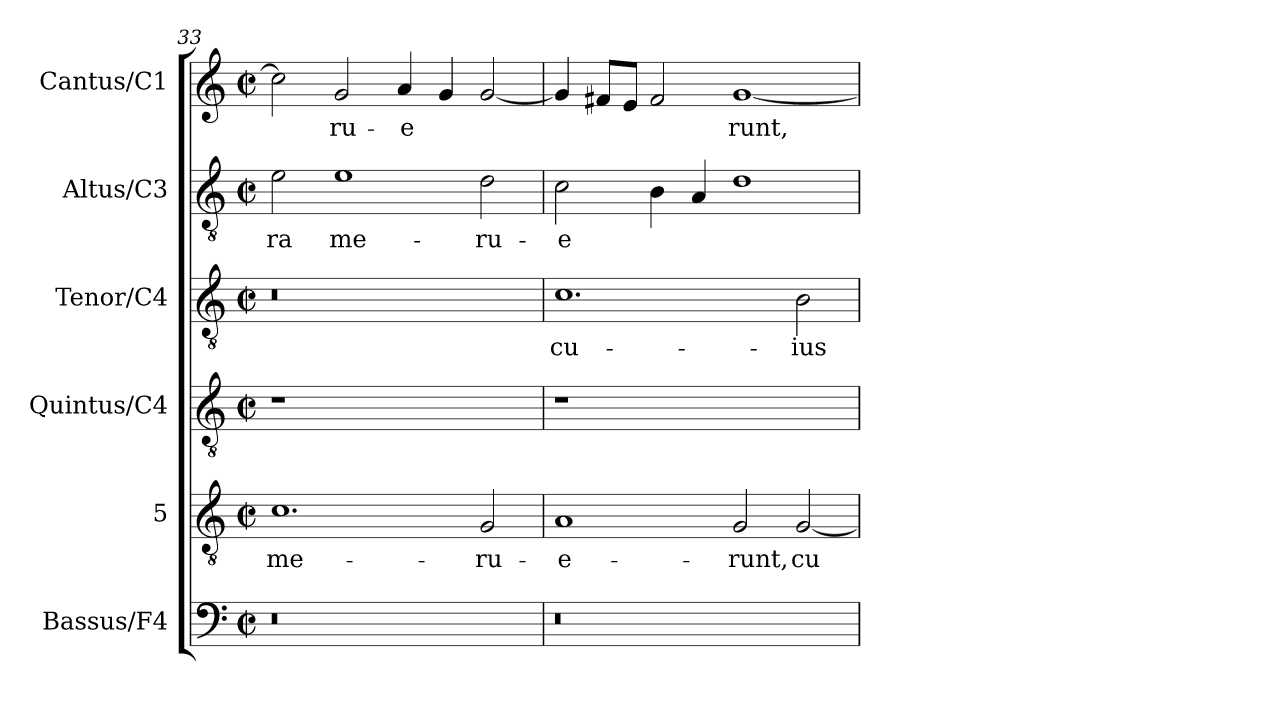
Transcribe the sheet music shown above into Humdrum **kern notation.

**kern	**kern	**text	**kern	**kern	**text	**kern	**text	**kern	**text
*part6	*part5	*part5	*part4	*part3	*part3	*part2	*part2	*part1	*part1
*staff6	*staff5	*staff5	*staff4	*staff3	*staff3	*staff2	*staff2	*staff1	*staff1
*I"Bassus/F4	*I"5	*	*I"Quintus/C4	*I"Tenor/C4	*	*I"Altus/C3	*	*I"Cantus/C1	*
*I'B	*	*	*	*I'T	*	*I'A	*	*I'C	*
*clefF4	*clefGv2	*	*clefGv2	*clefGv2	*	*clefGv2	*	*clefG2	*
*k[]	*k[]	*	*k[]	*k[]	*	*k[]	*	*k[]	*
*C:	*C:	*	*C:	*C:	*	*C:	*	*C:	*
*M2/2	*M2/2	*	*M2/2	*M2/2	*	*M2/2	*	*M2/2	*
*met(c|)	*met(c|)	*	*met(c|)	*met(c|)	*	*met(c|)	*	*met(c|)	*
=33	=33	=33	=33	=33	=33	=33	=33	=33	=33
!	!	!LO:LY:b:cj	!	!	!	!	!LO:LY:b:rj	!	!LO:LY:b:rj
0r	1.c	me-	1r	0r	.	2e\	-ra	2cc\]	--
!	!	!	!	!	!	!	!LO:LY:b:rj	!	!LO:LY:b:rj
.	.	.	.	.	.	1e	me-	2g/	-ru-
!	!	!	!	!	!	!	!	!	!LO:LY:b:rj
.	.	.	1ryy	.	.	.	.	4a/	-e-
!	!	!	!	!	!	!	!	!	!LO:LY:b:rj
.	.	.	.	.	.	.	.	4g/	--
!	!	!LO:LY:b:cj	!	!	!	!	!LO:LY:b:rj	!	!LO:LY:b:rj
.	2G/	-ru-	.	.	.	2d\	-ru-	[<2g/	--
=34	=34	=34	=34	=34	=34	=34	=34	=34	=34
!	!	!LO:LY:b:cj	!	!	!LO:LY:b:rj	!	!LO:LY:b:rj	!	!LO:LY:b:rj
0r	1A	-e-	1r	1.c	cu-	2c\	-e-	4g/]	--
!	!	!	!	!	!	!	!	!	!LO:LY:b:rj
.	.	.	.	.	.	.	.	8f#X/L	--
!	!	!	!	!	!	!	!	!	!LO:LY:b:rj
.	.	.	.	.	.	.	.	8e/J	--
!	!	!	!	!	!	!	!LO:LY:b:rj	!	!LO:LY:b:rj
.	.	.	.	.	.	4B\	--	2f#/	--
!	!	!	!	!	!	!	!LO:LY:b:rj	!	!
.	.	.	.	.	.	4A/	--	.	.
!	!	!LO:LY:b:cj	!	!	!	!	!LO:LY:b:rj	!	!LO:LY:b:rj
.	2G/	-runt,	1ryy	.	.	1d	--	[<1g	-runt,
!	!	!LO:LY:b:cj	!	!	!LO:LY:b:rj	!	!	!	!
.	[<2G/	cu-	.	2B\	-ius	.	.	.	.
=	=	=	=	=	=	=	=	=	=
*-	*-	*-	*-	*-	*-	*-	*-	*-	*-
